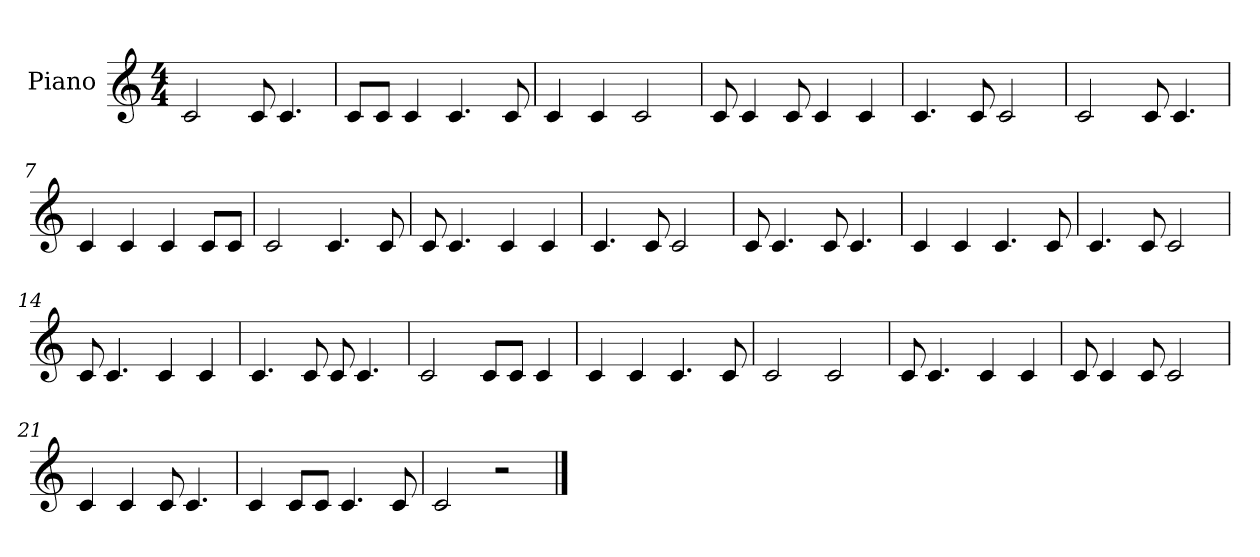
**kern
*part1
*staff1
*I"Piano
*I'Pno.
*clefG2
*k[]
*M4/4
*MM90
=1
2c/
8c/
4.c/
=2
8c/L
8c/J
4c/
4.c/
8c/
=3
4c/
4c/
2c/
=4
8c/
4c/
8c/
4c/
4c/
=5
4.c/
8c/
2c/
=6
2c/
8c/
4.c/
=7
4c/
4c/
4c/
8c/L
8c/J
=8
2c/
4.c/
8c/
=9
8c/
4.c/
4c/
4c/
=10
4.c/
8c/
2c/
=11
8c/
4.c/
8c/
4.c/
=12
4c/
4c/
4.c/
8c/
=13
4.c/
8c/
2c/
=14
8c/
4.c/
4c/
4c/
=15
4.c/
8c/
8c/
4.c/
=16
2c/
8c/L
8c/J
4c/
=17
4c/
4c/
4.c/
8c/
=18
2c/
2c/
=19
8c/
4.c/
4c/
4c/
=20
8c/
4c/
8c/
2c/
=21
4c/
4c/
8c/
4.c/
=22
4c/
8c/L
8c/J
4.c/
8c/
=23
2c/
2r
==
*-
